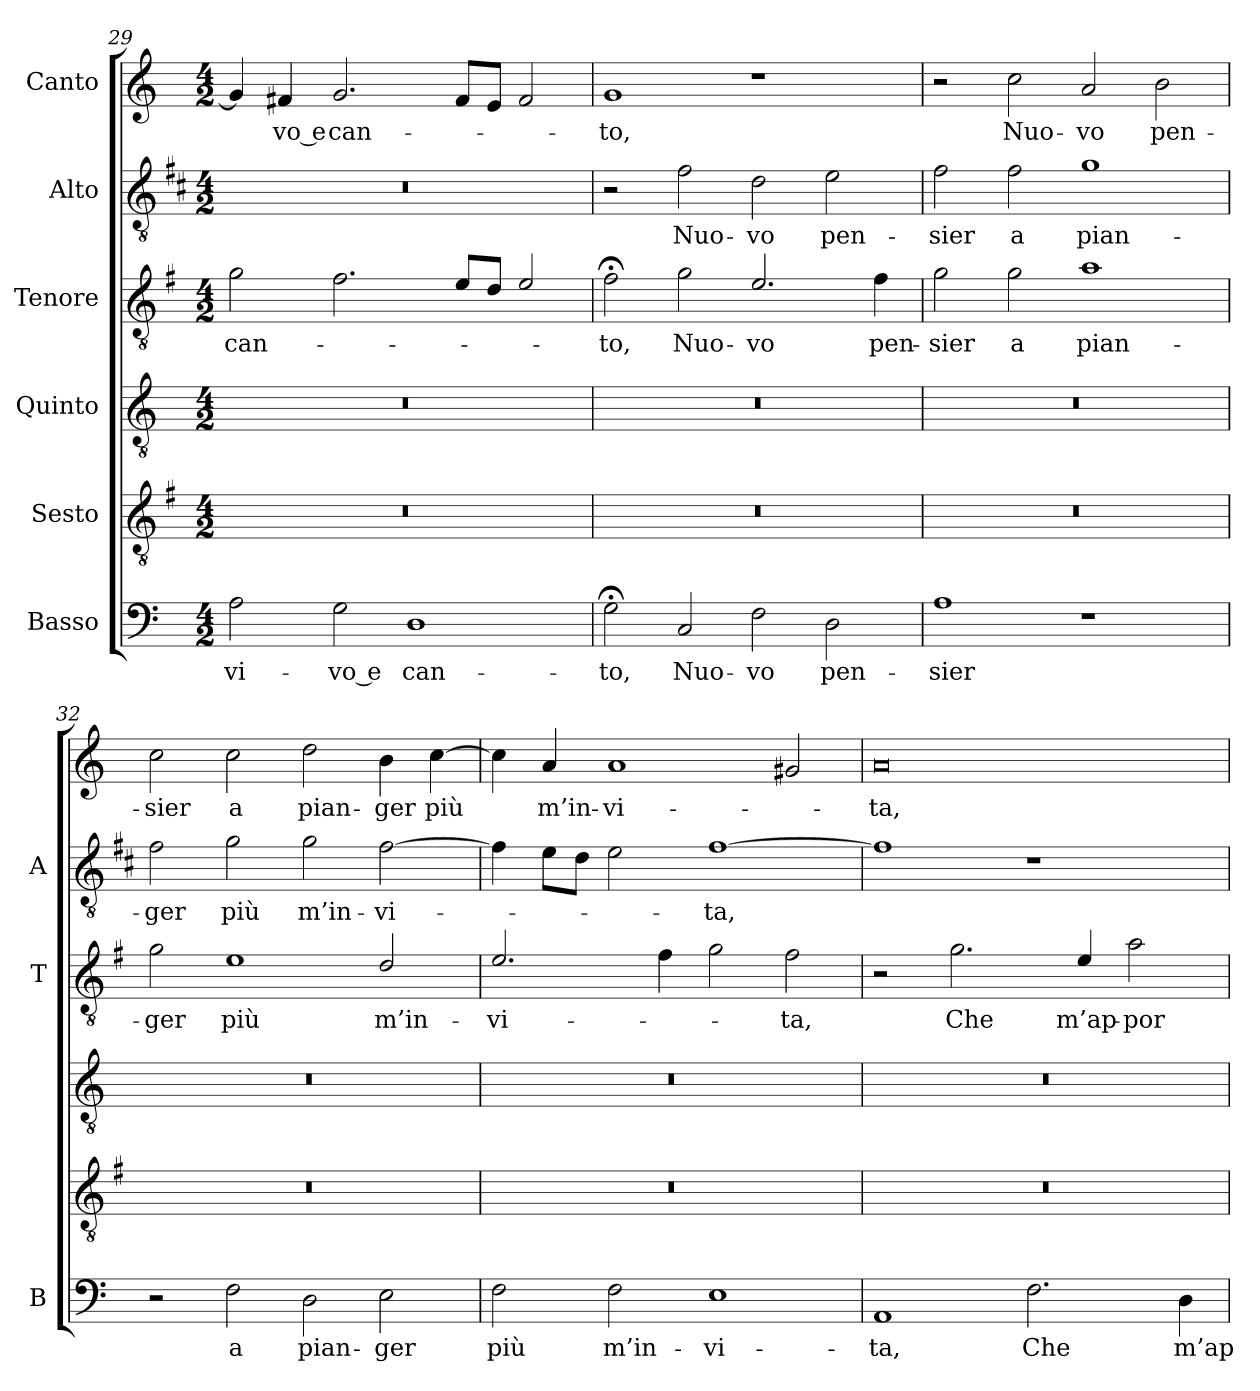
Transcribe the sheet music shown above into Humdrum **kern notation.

**kern	**text	**kern	**kern	**kern	**text	**kern	**text	**kern	**text
*part6	*part6	*part5	*part4	*part3	*part3	*part2	*part2	*part1	*part1
*staff6	*staff6	*staff5	*staff4	*staff3	*staff3	*staff2	*staff2	*staff1	*staff1
*I"Basso	*	*I"Sesto	*I"Quinto	*I"Tenore	*	*I"Alto	*	*I"Canto	*
*I'B	*	*	*	*I'T	*	*I'A	*	*	*
*clefF4	*	*clefGv2	*clefGv2	*clefGv2	*	*clefGv2	*	*clefG2	*
*	*	*ITrd4c7	*	*ITrd4c7	*	*ITrd1c2	*	*	*
*k[]	*	*k[]	*k[]	*k[]	*	*k[]	*	*k[]	*
*C:	*	*C:	*C:	*C:	*	*C:	*	*C:	*
*M4/2	*	*M4/2	*M4/2	*M4/2	*	*M4/2	*	*M4/2	*
=29	=29	=29	=29	=29	=29	=29	=29	=29	=29
!	!LO:LY:b	!	!	!	!LO:LY:b	!	!	!	!
2A\	vi-	0r	0r	2c\	can-	0r	.	4g/]	.
!	!	!	!	!	!	!	!	!	!LO:LY:b
.	.	.	.	.	.	.	.	4f#X/	-vo e
!	!LO:LY:b	!	!	!	!	!	!	!	!LO:LY:b
2G\	-vo e	.	.	2.B\	.	.	.	2.g/	can-
!	!LO:LY:b	!	!	!	!	!	!	!	!
1D	can-	.	.	.	.	.	.	.	.
.	.	.	.	8A/L	.	.	.	8f#/L	.
.	.	.	.	8G/J	.	.	.	8e/J	.
.	.	.	.	2A/	.	.	.	2f#/	.
=30	=30	=30	=30	=30	=30	=30	=30	=30	=30
!	!LO:LY:b	!	!	!	!LO:LY:b	!	!	!	!LO:LY:b
2G;<\	-to,	0r	0r	2B;<\	-to,	2r	.	1g	-to,
!	!LO:LY:b	!	!	!	!LO:LY:b	!	!LO:LY:b	!	!
2C/	Nuo-	.	.	2c\	Nuo-	2e\	Nuo-	.	.
!	!LO:LY:b	!	!	!	!LO:LY:b	!	!LO:LY:b	!	!
2F\	-vo	.	.	2.A/	-vo	2c\	-vo	1r	.
!	!LO:LY:b	!	!	!	!	!	!LO:LY:b	!	!
2D\	pen-	.	.	.	.	2d\	pen-	.	.
!	!	!	!	!	!LO:LY:b	!	!	!	!
.	.	.	.	4B\	pen-	.	.	.	.
!!LO:PB:g=z
=31	=31	=31	=31	=31	=31	=31	=31	=31	=31
!	!LO:LY:b	!	!	!	!LO:LY:b	!	!LO:LY:b	!	!
1A	-sier	0r	0r	2c\	-sier	2e\	-sier	2r	.
!	!	!	!	!	!LO:LY:b	!	!LO:LY:b	!	!LO:LY:b
.	.	.	.	2c\	a	2e\	a	2cc\	Nuo-
!	!	!	!	!	!LO:LY:b	!	!LO:LY:b	!	!LO:LY:b
1r	.	.	.	1d	pian-	1f	pian-	2a/	-vo
!	!	!	!	!	!	!	!	!	!LO:LY:b
.	.	.	.	.	.	.	.	2b\	pen-
=32	=32	=32	=32	=32	=32	=32	=32	=32	=32
!	!	!	!	!	!LO:LY:b	!	!LO:LY:b	!	!LO:LY:b
2r	.	0r	0r	2c\	-ger	2e\	-ger	2cc\	-sier
!	!LO:LY:b	!	!	!	!LO:LY:b	!	!LO:LY:b	!	!LO:LY:b
2F\	a	.	.	1A	più	2f\	più	2cc\	a
!	!LO:LY:b	!	!	!	!	!	!LO:LY:b	!	!LO:LY:b
2D\	pian-	.	.	.	.	2f\	m’in-	2dd\	pian-
!	!LO:LY:b	!	!	!	!LO:LY:b	!	!LO:LY:b	!	!LO:LY:b
2E\	-ger	.	.	2G/	m’in-	[2e\	-vi-	4b\	-ger
!	!	!	!	!	!	!	!	!	!LO:LY:b
.	.	.	.	.	.	.	.	[4cc\	più
=33	=33	=33	=33	=33	=33	=33	=33	=33	=33
!	!LO:LY:b	!	!	!	!LO:LY:b	!	!	!	!
2F\	più	0r	0r	2.A/	-vi-	4e\]	.	4cc\]	.
!	!	!	!	!	!	!	!	!	!LO:LY:b
.	.	.	.	.	.	8d\L	.	4a/	m’in-
.	.	.	.	.	.	8c\J	.	.	.
!	!LO:LY:b	!	!	!	!	!	!	!	!LO:LY:b
2F\	m’in-	.	.	.	.	2d\	.	1a	-vi-
.	.	.	.	4B\	.	.	.	.	.
!	!LO:LY:b	!	!	!	!	!	!LO:LY:b	!	!
1E	-vi-	.	.	2c\	.	[1e	-ta,	.	.
!	!	!	!	!	!LO:LY:b	!	!	!	!
.	.	.	.	2B\	-ta,	.	.	2g#X/	.
=34	=34	=34	=34	=34	=34	=34	=34	=34	=34
!	!LO:LY:b	!	!	!	!	!	!	!	!LO:LY:b
1AA	-ta,	0r	0r	2r	.	1e]	.	0a	-ta,
!	!	!	!	!	!LO:LY:b	!	!	!	!
.	.	.	.	2.c\	Che	.	.	.	.
!	!LO:LY:b	!	!	!	!	!	!	!	!
2.F\	Che	.	.	.	.	1r	.	.	.
!	!	!	!	!	!LO:LY:b	!	!	!	!
.	.	.	.	4A/	m’ap-	.	.	.	.
!	!	!	!	!	!LO:LY:b	!	!	!	!
.	.	.	.	2d\	-por-	.	.	.	.
!	!LO:LY:b	!	!	!	!	!	!	!	!
4D\	m’ap-	.	.	.	.	.	.	.	.
=	=	=	=	=	=	=	=	=	=
*-	*-	*-	*-	*-	*-	*-	*-	*-	*-
